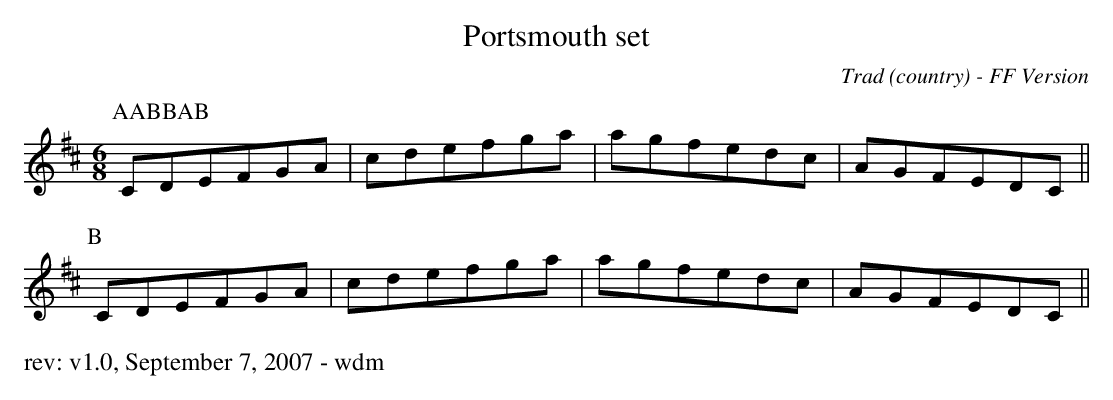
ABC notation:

X:1
T: Portsmouth set
O: Trad (country) - FF Version
M: 6/8
K: Dmaj
P: AABBAB
P:A
CDEFGA|cdefga|agfedc|AGFEDC||
P:B
CDEFGA|cdefga|agfedc|AGFEDC||
